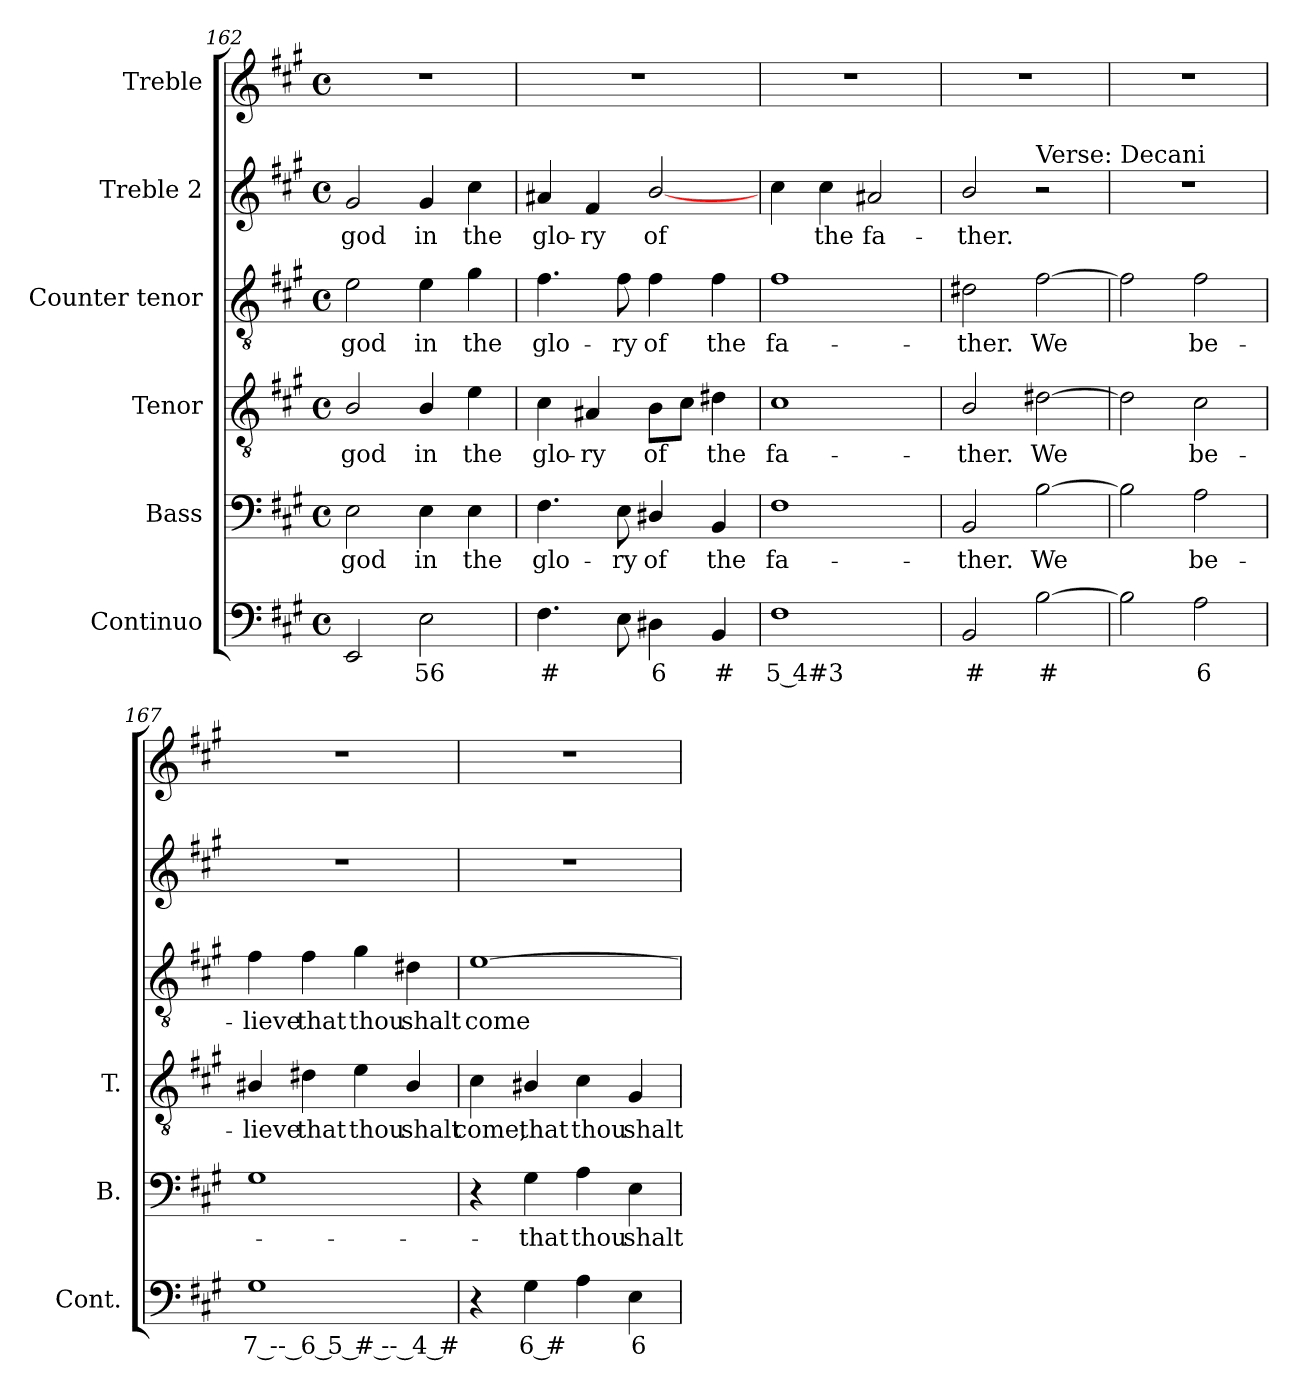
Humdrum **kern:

**kern	**text	**kern	**text	**kern	**text	**kern	**text	**kern	**text	**kern
*part6	*part6	*part5	*part5	*part4	*part4	*part3	*part3	*part2	*part2	*part1
*staff6	*staff6	*staff5	*staff5	*staff4	*staff4	*staff3	*staff3	*staff2	*staff2	*staff1
*I"Continuo	*	*I"Bass	*	*I"Tenor	*	*I"Counter tenor	*	*I"Treble 2	*	*I"Treble
*I'Cont.	*	*I'B.	*	*I'T.	*	*	*	*	*	*
*clefF4	*	*clefF4	*	*clefGv2	*	*clefGv2	*	*clefG2	*	*clefG2
*	*	*	*	*ITrd7c12	*	*ITrd7c12	*	*	*	*
*k[f#c#g#]	*	*k[f#c#g#]	*	*k[f#c#g#]	*	*k[f#c#g#]	*	*k[f#c#g#]	*	*k[f#c#g#]
*A:	*	*A:	*	*A:	*	*A:	*	*A:	*	*A:
*M4/4	*	*M4/4	*	*M4/4	*	*M4/4	*	*M4/4	*	*M4/4
*met(c)	*	*met(c)	*	*met(c)	*	*met(c)	*	*met(c)	*	*met(c)
=162	=162	=162	=162	=162	=162	=162	=162	=162	=162	=162
!	!	!	!LO:LY:b:color=#000000	!	!	!	!	!	!	!
!	!	!	!	!	!LO:LY:b:color=#000000	!	!	!	!	!
!	!	!	!	!	!	!	!LO:LY:b:color=#000000	!	!	!
!	!	!	!	!	!	!	!	!	!LO:LY:b:color=#000000	!
2EEi/	.	2Ei\	god	2BBi/	god	2Ei\	god	2g#i/	god	1r
!	!LO:LY:b:color=#000000	!	!	!	!	!	!	!	!	!
!	!	!	!LO:LY:b:color=#000000	!	!	!	!	!	!	!
!	!	!	!	!	!LO:LY:b:color=#000000	!	!	!	!	!
!	!	!	!	!	!	!	!LO:LY:b:color=#000000	!	!	!
!	!	!	!	!	!	!	!	!	!LO:LY:b:color=#000000	!
2Ei\	56	4Ei\	in	4BBi/	in	4Ei\	in	4g#i/	in	.
!	!	!	!LO:LY:b:color=#000000	!	!	!	!	!	!	!
!	!	!	!	!	!LO:LY:b:color=#000000	!	!	!	!	!
!	!	!	!	!	!	!	!LO:LY:b:color=#000000	!	!	!
!	!	!	!	!	!	!	!	!	!LO:LY:b:color=#000000	!
.	.	4Ei\	the	4Ei\	the	4G#i\	the	4cc#i\	the	.
!!LO:LB:g=z
=163	=163	=163	=163	=163	=163	=163	=163	=163	=163	=163
!	!LO:LY:b:color=#000000	!	!	!	!	!	!	!	!	!
!	!	!	!LO:LY:b:color=#000000	!	!	!	!	!	!	!
!	!	!	!	!	!LO:LY:b:color=#000000	!	!	!	!	!
!	!	!	!	!	!	!	!LO:LY:b:color=#000000	!	!	!
!	!	!	!	!	!	!	!	!	!LO:LY:b:color=#000000	!
4.F#i\	#	4.F#i\	glo-	4C#i\	glo-	4.F#i\	glo-	4a#Xi/	glo-	1r
!	!	!	!	!	!LO:LY:b:color=#000000	!	!	!	!	!
!	!	!	!	!	!	!	!	!	!LO:LY:b:color=#000000	!
.	.	.	.	4AA#Xi/	-ry	.	.	4f#i/	-ry	.
!	!	!	!LO:LY:b:color=#000000	!	!	!	!	!	!	!
!	!	!	!	!	!	!	!LO:LY:b:color=#000000	!	!	!
8Ei\	.	8Ei\	-ry	.	.	8F#i\	-ry	.	.	.
!	!LO:LY:b:color=#000000	!	!	!	!	!	!	!	!	!
!	!	!	!LO:LY:b:color=#000000	!	!	!	!	!	!	!
!	!	!	!	!	!LO:LY:b:color=#000000	!	!	!	!	!
!	!	!	!	!	!	!	!LO:LY:b:color=#000000	!	!	!
!	!	!	!	!	!	!	!	!	!LO:LY:b:color=#000000	!
4D#Xi\	6	4D#Xi/	of	8BBi\L	of	4F#i\	of	[2bi/	of	.
.	.	.	.	8C#i\J	.	.	.	.	.	.
!	!LO:LY:b:color=#000000	!	!	!	!	!	!	!	!	!
!	!	!	!LO:LY:b:color=#000000	!	!	!	!	!	!	!
!	!	!	!	!	!LO:LY:b:color=#000000	!	!	!	!	!
!	!	!	!	!	!	!	!LO:LY:b:color=#000000	!	!	!
4BBi/	#	4BBi/	the	4D#Xi\	the	4F#i\	the	.	.	.
=164	=164	=164	=164	=164	=164	=164	=164	=164	=164	=164
!	!LO:LY:b:color=#000000	!	!	!	!	!	!	!	!	!
!	!	!	!LO:LY:b:color=#000000	!	!	!	!	!	!	!
!	!	!	!	!	!LO:LY:b:color=#000000	!	!	!	!	!
!	!	!	!	!	!	!	!LO:LY:b:color=#000000	!	!	!
1F#i	5 4#3	1F#i	fa-	1C#i	fa-	1F#i	fa-	4cc#i\	.	1r
!	!	!	!	!	!	!	!	!	!LO:LY:b:color=#000000	!
.	.	.	.	.	.	.	.	4cc#i\	the	.
!	!	!	!	!	!	!	!	!	!LO:LY:b:color=#000000	!
.	.	.	.	.	.	.	.	2a#Xi/	fa-	.
=165	=165	=165	=165	=165	=165	=165	=165	=165	=165	=165
!	!LO:LY:b:color=#000000	!	!	!	!	!	!	!	!	!
!	!	!	!LO:LY:b:color=#000000	!	!	!	!	!	!	!
!	!	!	!	!	!LO:LY:b:color=#000000	!	!	!	!	!
!	!	!	!	!	!	!	!LO:LY:b:color=#000000	!	!	!
!	!	!	!	!	!	!	!	!	!LO:LY:b:color=#000000	!
2BBi/	#	2BBi/	-ther.	2BBi/	-ther.	2D#Xi\	-ther.	2bi/	-ther.	1r
!	!LO:LY:b:color=#000000	!	!	!	!	!	!	!	!	!
!	!	!	!LO:LY:b:color=#000000	!	!	!	!	!	!	!
!	!	!	!	!	!LO:LY:b:color=#000000	!	!	!	!	!
!	!	!	!	!	!	!	!	!LO:TX:a:t=Verse&colon; Decani	!	!
!	!	!	!	!	!	!	!LO:LY:b:color=#000000	!	!	!
[2Bi\	#	[2Bi\	We	[2D#Xi\	We	[2F#i\	We	2r	.	.
=166	=166	=166	=166	=166	=166	=166	=166	=166	=166	=166
2Bi\]	.	2Bi\]	.	2D#i\]	.	2F#i\]	.	1r	.	1r
!	!LO:LY:b:color=#000000	!	!	!	!	!	!	!	!	!
!	!	!	!LO:LY:b:color=#000000	!	!	!	!	!	!	!
!	!	!	!	!	!LO:LY:b:color=#000000	!	!	!	!	!
!	!	!	!	!	!	!	!LO:LY:b:color=#000000	!	!	!
2Ai\	6	2Ai\	be-	2C#i\	be-	2F#i\	be-	.	.	.
=167	=167	=167	=167	=167	=167	=167	=167	=167	=167	=167
!	!LO:LY:b:color=#000000	!	!	!	!	!	!	!	!	!
!	!	!	!	!	!LO:LY:b:color=#000000	!	!	!	!	!
!	!	!	!	!	!	!	!LO:LY:b:color=#000000	!	!	!
1G#i	7 -- 6 5 # -- 4 #	1G#i	.	4BB#Xi/	-lieve	4F#i\	-lieve	1r	.	1r
!	!	!	!	!	!LO:LY:b:color=#000000	!	!	!	!	!
!	!	!	!	!	!	!	!LO:LY:b:color=#000000	!	!	!
.	.	.	.	4D#Xi\	that	4F#i\	that	.	.	.
!	!	!	!	!	!LO:LY:b:color=#000000	!	!	!	!	!
!	!	!	!	!	!	!	!LO:LY:b:color=#000000	!	!	!
.	.	.	.	4Ei\	thou	4G#i\	thou	.	.	.
!	!	!	!	!	!LO:LY:b:color=#000000	!	!	!	!	!
!	!	!	!	!	!	!	!LO:LY:b:color=#000000	!	!	!
.	.	.	.	4BB#i/	shalt	4D#Xi\	shalt	.	.	.
=168	=168	=168	=168	=168	=168	=168	=168	=168	=168	=168
!	!	!	!	!	!LO:LY:b:color=#000000	!	!	!	!	!
!	!	!	!	!	!	!	!LO:LY:b:color=#000000	!	!	!
4r	.	4r	.	4C#i\	come,	[1Ei	come	1r	.	1r
!	!LO:LY:b:color=#000000	!	!	!	!	!	!	!	!	!
!	!	!	!LO:LY:b:color=#000000	!	!	!	!	!	!	!
!	!	!	!	!	!LO:LY:b:color=#000000	!	!	!	!	!
4G#i\	6 #	4G#i\	-that	4BB#Xi/	that	.	.	.	.	.
!	!	!	!LO:LY:b:color=#000000	!	!	!	!	!	!	!
!	!	!	!	!	!LO:LY:b:color=#000000	!	!	!	!	!
4Ai\	.	4Ai\	thou	4C#i\	thou	.	.	.	.	.
!	!LO:LY:b:color=#000000	!	!	!	!	!	!	!	!	!
!	!	!	!LO:LY:b:color=#000000	!	!	!	!	!	!	!
!	!	!	!	!	!LO:LY:b:color=#000000	!	!	!	!	!
4Ei\	6	4Ei\	shalt	4GG#i/	shalt	.	.	.	.	.
=	=	=	=	=	=	=	=	=	=	=
*-	*-	*-	*-	*-	*-	*-	*-	*-	*-	*-
